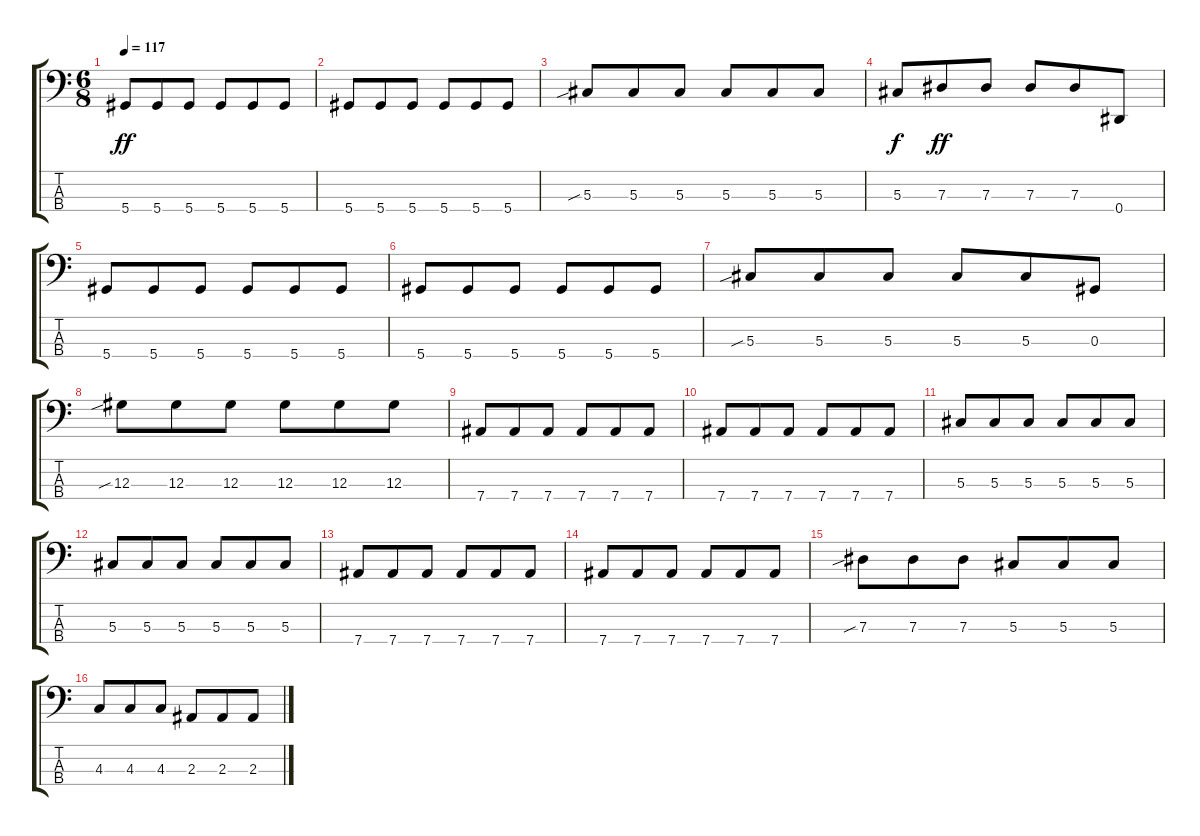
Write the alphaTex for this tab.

\track "" {instrument electricbasspick}
\staff {score tabs}
\tuning (Gb2 Db2 Ab1 Eb1) {hide}
\ts (6 8)
\tempo 117
\clef f4
\ks c
5.4.8{dy ff} 5.4.8 5.4.8 5.4.8 5.4.8 5.4.8 |
5.4.8 5.4.8 5.4.8 5.4.8 5.4.8 5.4.8 |
5.3{sib}.8 5.3.8 5.3.8 5.3.8 5.3.8 5.3.8 |
5.3.8{dy f} 7.3.8{dy ff} 7.3.8 7.3.8 7.3.8 0.4.8 |
5.4.8 5.4.8 5.4.8 5.4.8 5.4.8 5.4.8 |
5.4.8 5.4.8 5.4.8 5.4.8 5.4.8 5.4.8 |
5.3{sib}.8 5.3.8 5.3.8 5.3.8 5.3.8 0.3.8 |
12.3{sib}.8 12.3.8 12.3.8 12.3.8 12.3.8 12.3.8 |
7.4.8 7.4.8 7.4.8 7.4.8 7.4.8 7.4.8 |
7.4.8 7.4.8 7.4.8 7.4.8 7.4.8 7.4.8 |
5.3.8 5.3.8 5.3.8 5.3.8 5.3.8 5.3.8 |
5.3.8 5.3.8 5.3.8 5.3.8 5.3.8 5.3.8 |
7.4.8 7.4.8 7.4.8 7.4.8 7.4.8 7.4.8 |
7.4.8 7.4.8 7.4.8 7.4.8 7.4.8 7.4.8 |
7.3{sib}.8 7.3.8 7.3.8 5.3.8 5.3.8 5.3.8 |
4.3.8 4.3.8 4.3.8 2.3.8 2.3.8 2.3.8
